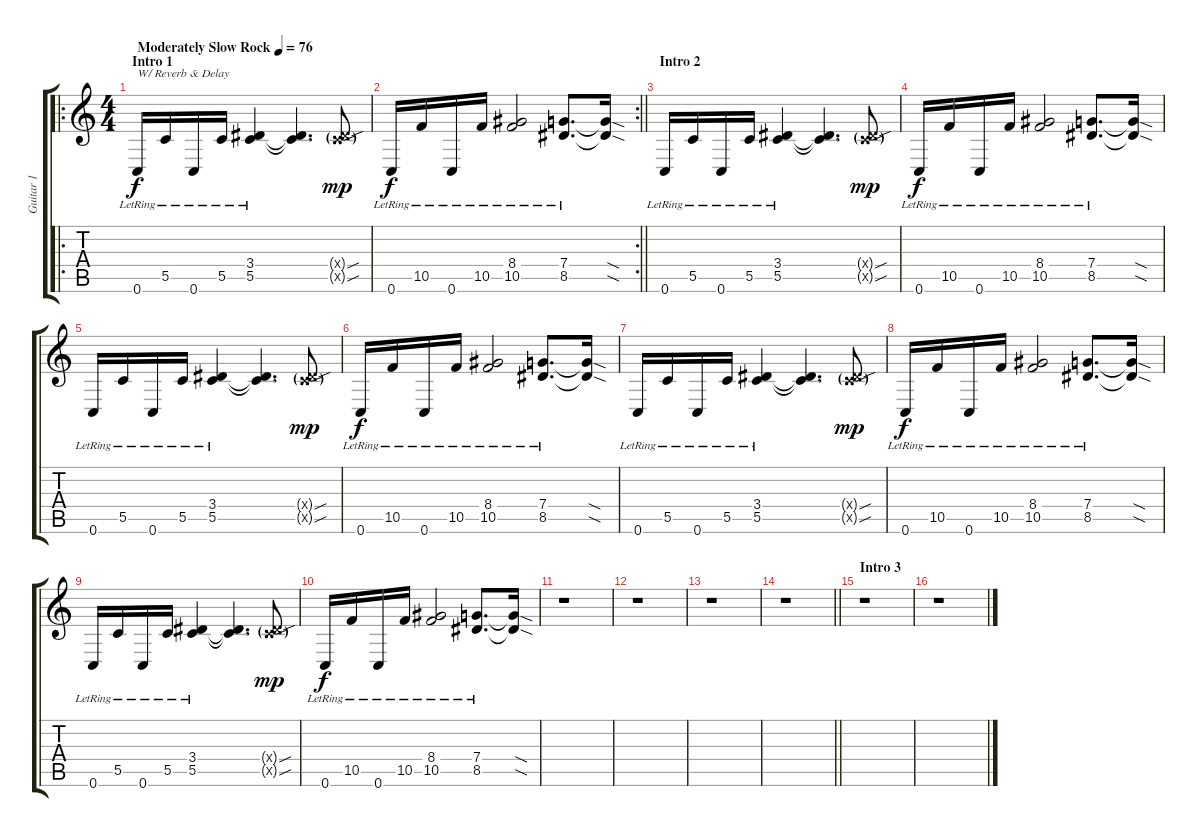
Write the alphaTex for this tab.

\track ("Guitar 1" "Guitar 1") {instrument electricguitarclean}
\staff {score tabs}
\tuning (D4 A3 F3 C3 G2 C2) {hide}
\ro
\ts (4 4)
\section ("" "Intro 1")
\tempo (76 "Moderately Slow Rock")
\clef g2
\ks c
0.6{lr}.16{txt "W/ Reverb & Delay" dy f instrument electricguitarclean} 5.5{lr}.16 0.6{lr}.16 5.5{lr}.16 (3.4{lr} 5.5{lr}).4 (3.4{t} 5.5{t}).4{d} (3.4{sou g x} 5.5{sou g x}).8{dy mp} |
\rc 2
\barLineRight lightlight
0.6{lr}.16{dy f} 10.5{lr}.16 0.6{lr}.16 10.5{lr}.16 (8.4{lr} 10.5{lr}).2 (7.4{lr} 8.5{lr}).8{d} (7.4{sod t} 8.5{sod t}).16 |
\section ("" "Intro 2")
0.6{lr}.16 5.5{lr}.16 0.6{lr}.16 5.5{lr}.16 (3.4{lr} 5.5{lr}).4 (3.4{t} 5.5{t}).4{d} (3.4{sou g x} 5.5{sou g x}).8{dy mp} |
0.6{lr}.16{dy f} 10.5{lr}.16 0.6{lr}.16 10.5{lr}.16 (8.4{lr} 10.5{lr}).2 (7.4{lr} 8.5{lr}).8{d} (7.4{sod t} 8.5{sod t}).16 |
0.6{lr}.16 5.5{lr}.16 0.6{lr}.16 5.5{lr}.16 (3.4{lr} 5.5{lr}).4 (3.4{t} 5.5{t}).4{d} (3.4{sou g x} 5.5{sou g x}).8{dy mp} |
0.6{lr}.16{dy f} 10.5{lr}.16 0.6{lr}.16 10.5{lr}.16 (8.4{lr} 10.5{lr}).2 (7.4{lr} 8.5{lr}).8{d} (7.4{sod t} 8.5{sod t}).16 |
0.6{lr}.16 5.5{lr}.16 0.6{lr}.16 5.5{lr}.16 (3.4{lr} 5.5{lr}).4 (3.4{t} 5.5{t}).4{d} (3.4{sou g x} 5.5{sou g x}).8{dy mp} |
0.6{lr}.16{dy f} 10.5{lr}.16 0.6{lr}.16 10.5{lr}.16 (8.4{lr} 10.5{lr}).2 (7.4{lr} 8.5{lr}).8{d} (7.4{sod t} 8.5{sod t}).16 |
0.6{lr}.16 5.5{lr}.16 0.6{lr}.16 5.5{lr}.16 (3.4{lr} 5.5{lr}).4 (3.4{t} 5.5{t}).4{d} (3.4{sou g x} 5.5{sou g x}).8{dy mp} |
0.6{lr}.16{dy f} 10.5{lr}.16 0.6{lr}.16 10.5{lr}.16 (8.4{lr} 10.5{lr}).2 (7.4{lr} 8.5{lr}).8{d} (7.4{sod t} 8.5{sod t}).16 |
r.1 |
r.1 |
r.1 |
\barLineRight lightlight
r.1 |
\section ("" "Intro 3")
r.1 |
r.1
